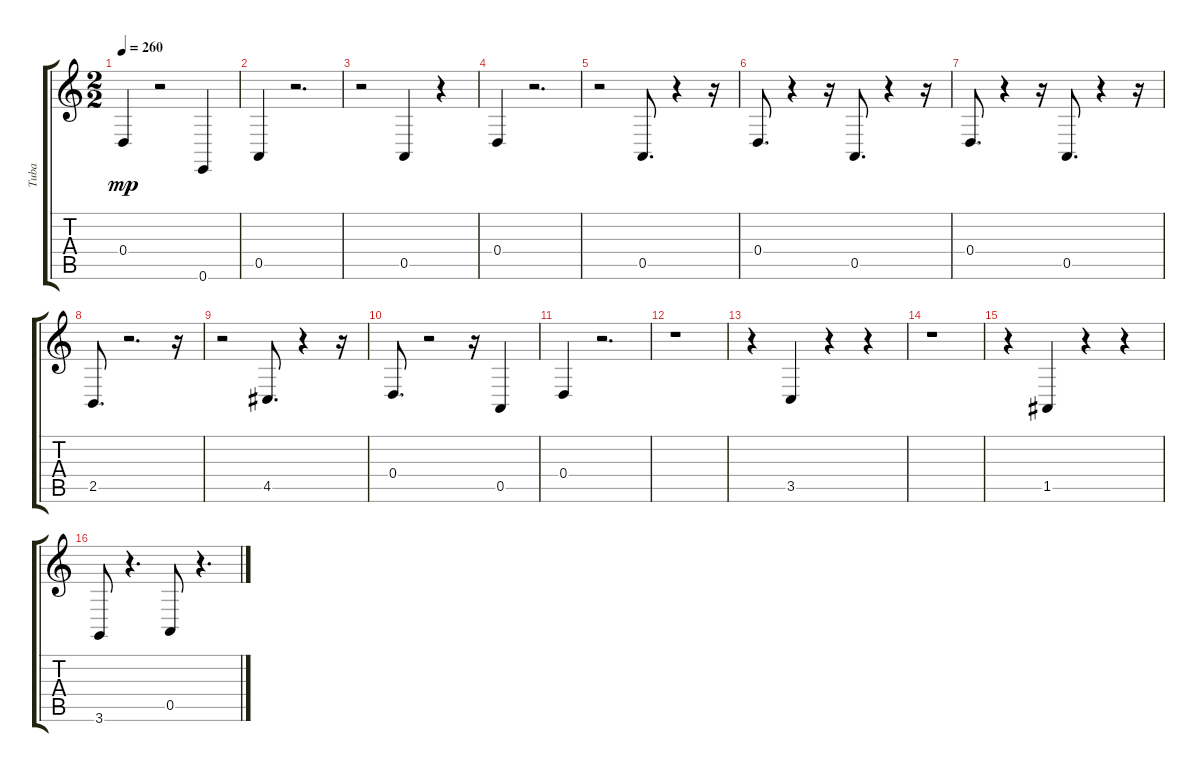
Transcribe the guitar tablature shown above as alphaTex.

\track ("Tuba" "Tuba") {instrument tuba}
\staff {score tabs}
\tuning (E4 B3 G3 D3 A2 E2) {hide}
\ts (2 2)
\tempo 260
\clef g2
\ks c
0.4.4{dy mp} r.2 0.6.4 |
0.5.4 r.2{d} |
r.2 0.5.4 r.4 |
0.4.4 r.2{d} |
r.2 0.5.8{d} r.4 r.16 |
0.4.8{d} r.4 r.16 0.5.8{d} r.4 r.16 |
0.4.8{d} r.4 r.16 0.5.8{d} r.4 r.16 |
2.5.8{d} r.2{d} r.16 |
r.2 4.5.8{d} r.4 r.16 |
0.4.8{d} r.2 r.16 0.5.4 |
0.4.4 r.2{d} |
r.1 |
r.4 3.5.4 r.4 r.4 |
r.1 |
r.4 1.5.4 r.4 r.4 |
3.6.8 r.4{d} 0.5.8 r.4{d}
